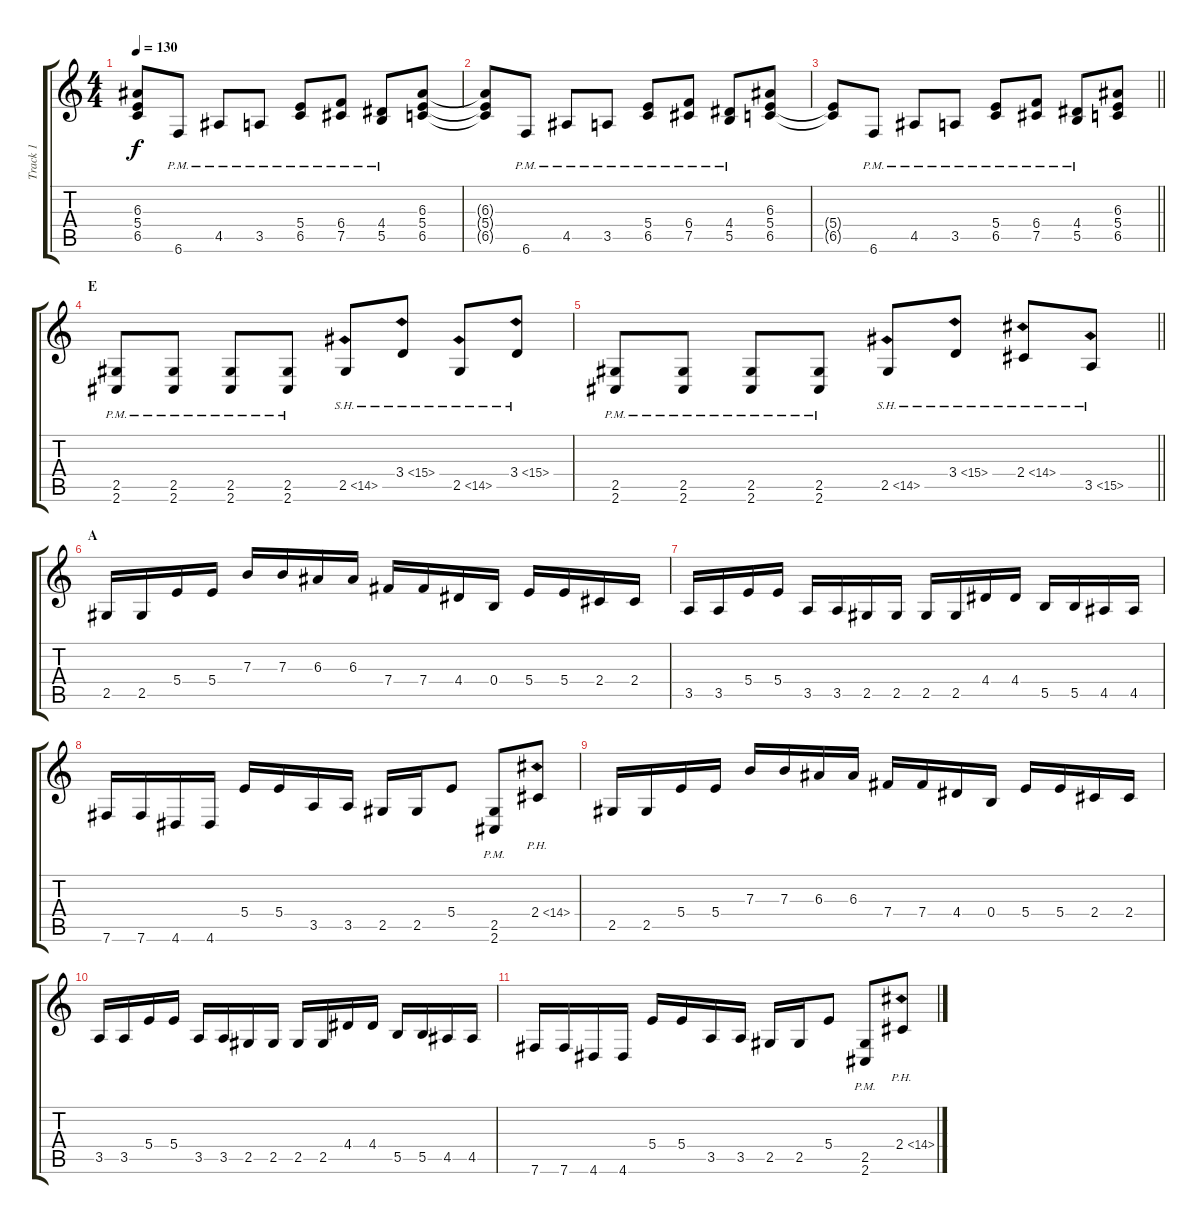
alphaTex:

\track ("Track 1" "Track 1") {instrument distortionguitar}
\staff {score tabs}
\tuning (Db4 Ab3 E3 B2 Gb2 B1) {hide}
\ts (4 4)
\tempo 130
\clef g2
\ks c
(6.3{t} 5.4{t} 6.5{t}).8{dy f} 6.6{pm}.8 4.5{pm}.8 3.5{pm}.8 (5.4{pm} 6.5{pm}).8 (6.4{pm} 7.5{pm}).8 (4.4{pm} 5.5{pm}).8 (6.3 5.4 6.5).8 |
(6.3{t} 5.4{t} 6.5{t}).8 6.6{pm}.8 4.5{pm}.8 3.5{pm}.8 (5.4{pm} 6.5{pm}).8 (6.4{pm} 7.5{pm}).8 (4.4{pm} 5.5{pm}).8 (6.3 5.4 6.5).8 |
\barLineRight lightlight
(5.4{t} 6.5{t}).8 6.6{pm}.8 4.5{pm}.8 3.5{pm}.8 (5.4{pm} 6.5{pm}).8 (6.4{pm} 7.5{pm}).8 (4.4{pm} 5.5{pm}).8 (6.3 5.4 6.5).8 |
\section ("" "E")
(2.5{pm} 2.6{pm}).8 (2.5{pm} 2.6{pm}).8 (2.5{pm} 2.6{pm}).8 (2.5{pm} 2.6{pm}).8 2.5{sh 12}.8 3.4{sh 12}.8 2.5{sh 12}.8 3.4{sh 12}.8 |
\barLineRight lightlight
(2.5{pm} 2.6{pm}).8 (2.5{pm} 2.6{pm}).8 (2.5{pm} 2.6{pm}).8 (2.5{pm} 2.6{pm}).8 2.5{sh 12}.8 3.4{sh 12}.8 2.4{sh 12}.8 3.5{sh 12}.8 |
\section ("" "A")
2.5.16 2.5.16 5.4.16 5.4.16 7.3.16 7.3.16 6.3.16 6.3.16 7.4.16 7.4.16 4.4.16 0.4.16 5.4.16 5.4.16 2.4.16 2.4.16 |
3.5.16 3.5.16 5.4.16 5.4.16 3.5.16 3.5.16 2.5.16 2.5.16 2.5.16 2.5.16 4.4.16 4.4.16 5.5.16 5.5.16 4.5.16 4.5.16 |
7.6.16 7.6.16 4.6.16 4.6.16 5.4.16 5.4.16 3.5.16 3.5.16 2.5.16 2.5.16 5.4.8 (2.5{pm} 2.6{pm}).8 2.4{ph 12}.8 |
2.5.16 2.5.16 5.4.16 5.4.16 7.3.16 7.3.16 6.3.16 6.3.16 7.4.16 7.4.16 4.4.16 0.4.16 5.4.16 5.4.16 2.4.16 2.4.16 |
3.5.16 3.5.16 5.4.16 5.4.16 3.5.16 3.5.16 2.5.16 2.5.16 2.5.16 2.5.16 4.4.16 4.4.16 5.5.16 5.5.16 4.5.16 4.5.16 |
7.6.16 7.6.16 4.6.16 4.6.16 5.4.16 5.4.16 3.5.16 3.5.16 2.5.16 2.5.16 5.4.8 (2.5{pm} 2.6{pm}).8 2.4{ph 12}.8
